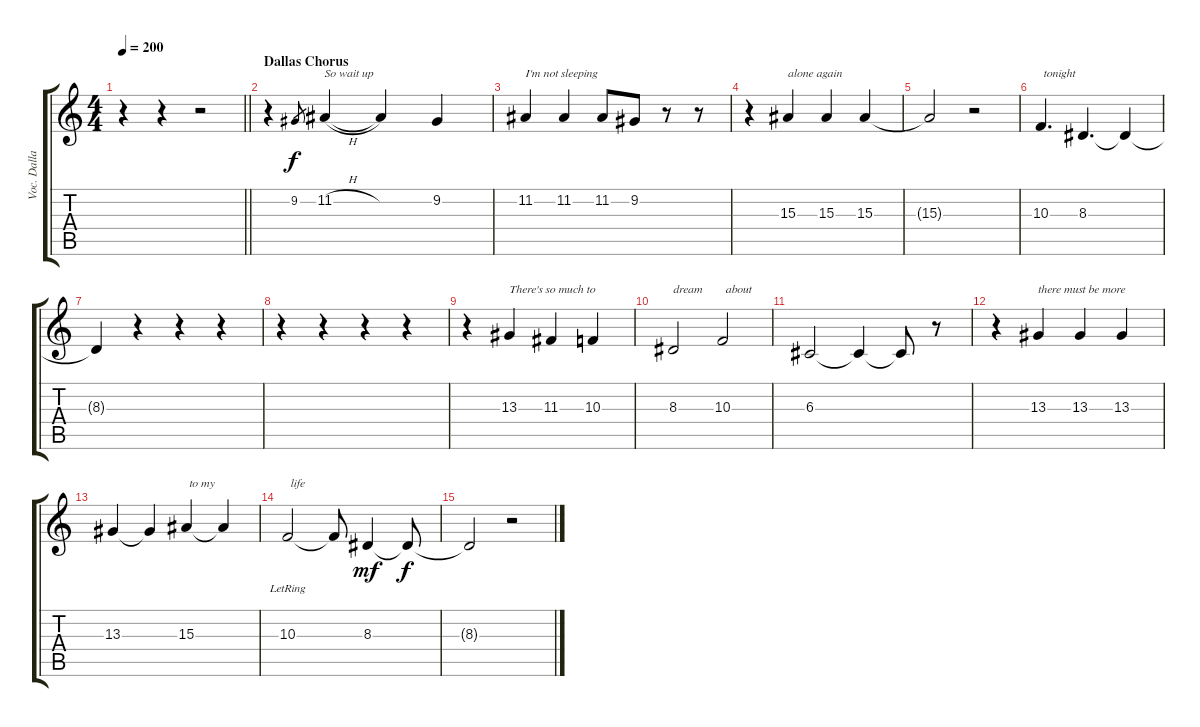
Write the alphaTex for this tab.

\track ("Voc. Dallas,  Wade" "Voc. Dalla") {instrument oboe}
\staff {score tabs}
\tuning (E4 B3 G3 D3 A2 D2) {hide}
\ts (4 4)
\tempo 200
\clef g2
\barLineRight lightlight
\ks c
r.4{dy f} r.4 r.2 |
\section ("" "Dallas Chorus")
r.4{instrument oboe} 9.2.8{gr} 11.2{h}.4{txt "So wait up"} 11.2{t}.4 9.2.4 |
11.2.4{txt "I'm not sleeping"} 11.2.4 11.2.8 9.2.8 r.8 r.8 |
r.4 15.3.4{txt "alone again"} 15.3.4 15.3.4 |
15.3{t}.2 r.2 |
10.3.4{d txt " tonight"} 8.3.4{d} 8.3{t}.4 |
8.3{t}.4 r.4 r.4 r.4 |
r.4 r.4 r.4 r.4 |
r.4 13.3.4{txt "There's so much to "} 11.3.4 10.3.4 |
8.3.2{txt "dream"} 10.3.2{txt " about"} |
6.3.2 6.3{t}.4 6.3{t}.8 r.8 |
r.4 13.3.4{txt "there must be more"} 13.3.4 13.3.4 |
13.3.4 13.3{t}.4 15.3.4{txt " to my"} 15.3{t}.4 |
10.3{lr}.2{txt " life"} 10.3{t}.8 8.3.4{dy mf} 8.3{t}.8{dy f} |
8.3{t}.2 r.2
